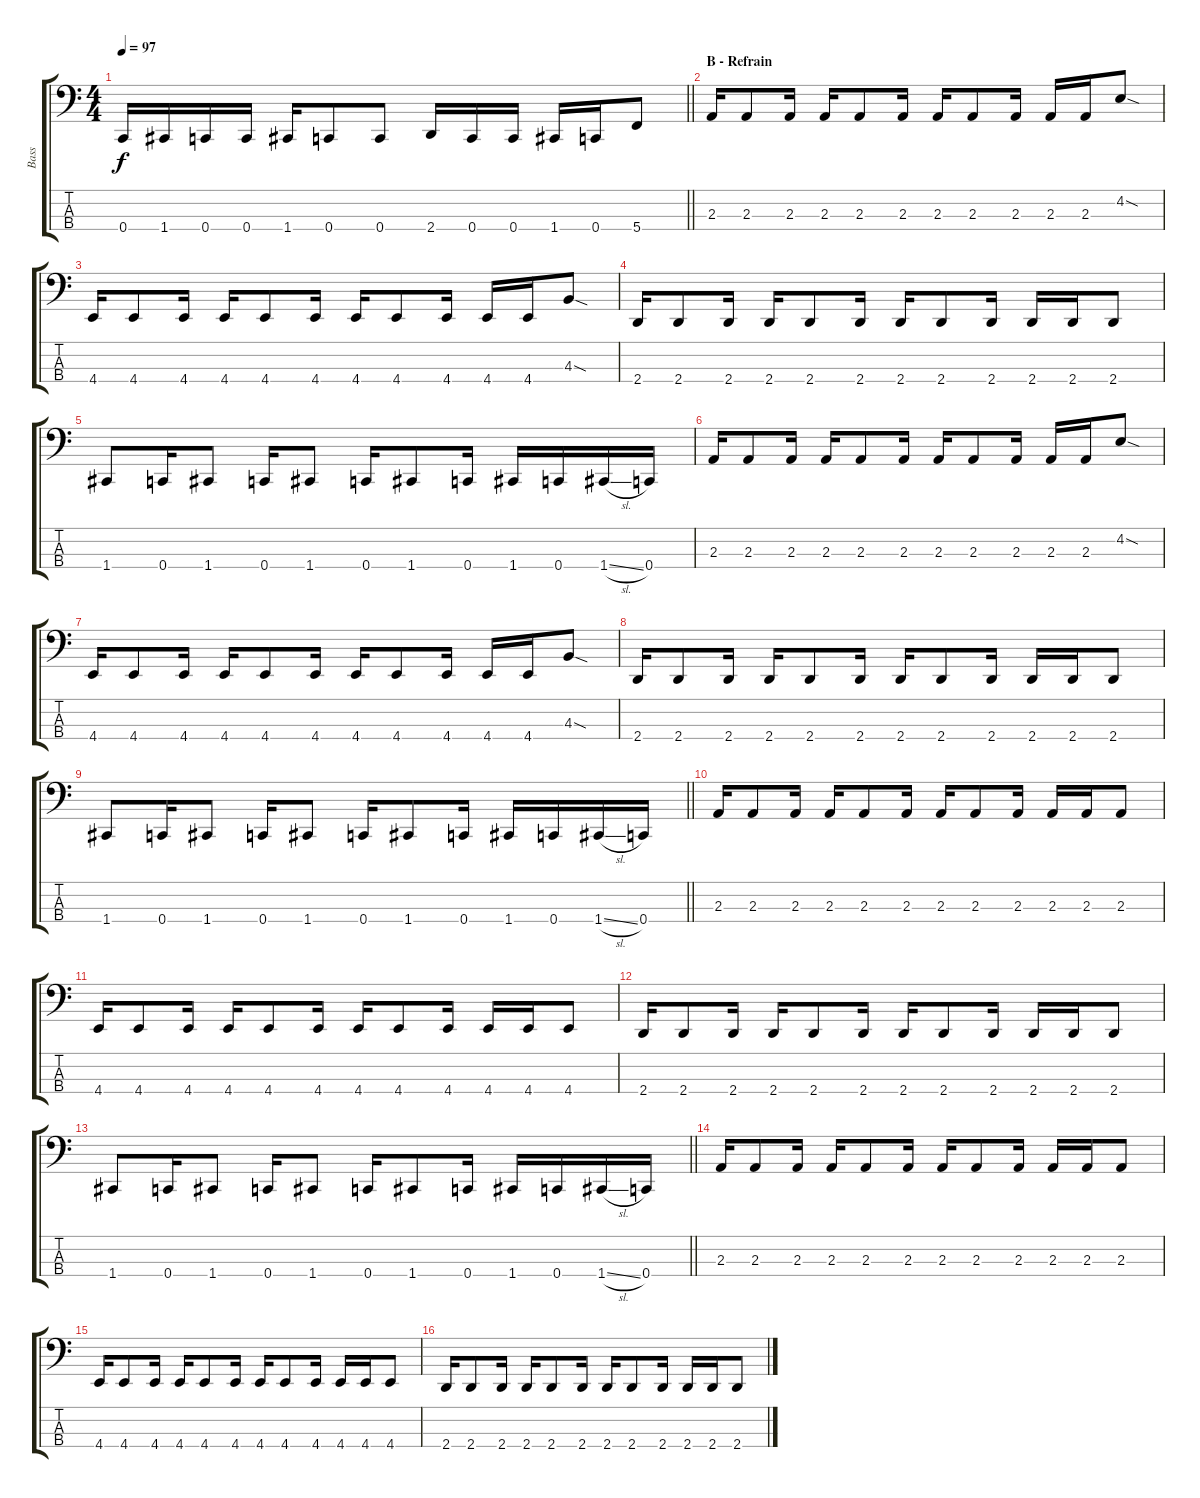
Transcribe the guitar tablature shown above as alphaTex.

\track ("Bass" "Bass") {instrument electricbassfinger}
\staff {score tabs}
\tuning (F2 C2 G1 C1) {hide}
\ts (4 4)
\tempo 97
\clef f4
\barLineRight lightlight
\ks c
0.4.16{dy f} 1.4.16 0.4.16 0.4.16 1.4.16 0.4.8 0.4.8 2.4.16 0.4.16 0.4.16 1.4.16 0.4.16 5.4.8 |
\section ("" "B - Refrain")
2.3.16 2.3.8 2.3.16 2.3.16 2.3.8 2.3.16 2.3.16 2.3.8 2.3.16 2.3.16 2.3.16 4.2{sod}.8 |
4.4.16 4.4.8 4.4.16 4.4.16 4.4.8 4.4.16 4.4.16 4.4.8 4.4.16 4.4.16 4.4.16 4.3{sod}.8 |
2.4.16 2.4.8 2.4.16 2.4.16 2.4.8 2.4.16 2.4.16 2.4.8 2.4.16 2.4.16 2.4.16 2.4.8 |
1.4.8 0.4.16 1.4.8 0.4.16 1.4.8 0.4.16 1.4.8 0.4.16 1.4.16 0.4.16 1.4{sl}.16 0.4.16 |
2.3.16 2.3.8 2.3.16 2.3.16 2.3.8 2.3.16 2.3.16 2.3.8 2.3.16 2.3.16 2.3.16 4.2{sod}.8 |
4.4.16 4.4.8 4.4.16 4.4.16 4.4.8 4.4.16 4.4.16 4.4.8 4.4.16 4.4.16 4.4.16 4.3{sod}.8 |
2.4.16 2.4.8 2.4.16 2.4.16 2.4.8 2.4.16 2.4.16 2.4.8 2.4.16 2.4.16 2.4.16 2.4.8 |
\barLineRight lightlight
1.4.8 0.4.16 1.4.8 0.4.16 1.4.8 0.4.16 1.4.8 0.4.16 1.4.16 0.4.16 1.4{sl}.16 0.4.16 |
2.3.16 2.3.8 2.3.16 2.3.16 2.3.8 2.3.16 2.3.16 2.3.8 2.3.16 2.3.16 2.3.16 2.3.8 |
4.4.16 4.4.8 4.4.16 4.4.16 4.4.8 4.4.16 4.4.16 4.4.8 4.4.16 4.4.16 4.4.16 4.4.8 |
2.4.16 2.4.8 2.4.16 2.4.16 2.4.8 2.4.16 2.4.16 2.4.8 2.4.16 2.4.16 2.4.16 2.4.8 |
\barLineRight lightlight
1.4.8 0.4.16 1.4.8 0.4.16 1.4.8 0.4.16 1.4.8 0.4.16 1.4.16 0.4.16 1.4{sl}.16 0.4.16 |
2.3.16 2.3.8 2.3.16 2.3.16 2.3.8 2.3.16 2.3.16 2.3.8 2.3.16 2.3.16 2.3.16 2.3.8 |
4.4.16 4.4.8 4.4.16 4.4.16 4.4.8 4.4.16 4.4.16 4.4.8 4.4.16 4.4.16 4.4.16 4.4.8 |
2.4.16 2.4.8 2.4.16 2.4.16 2.4.8 2.4.16 2.4.16 2.4.8 2.4.16 2.4.16 2.4.16 2.4.8
